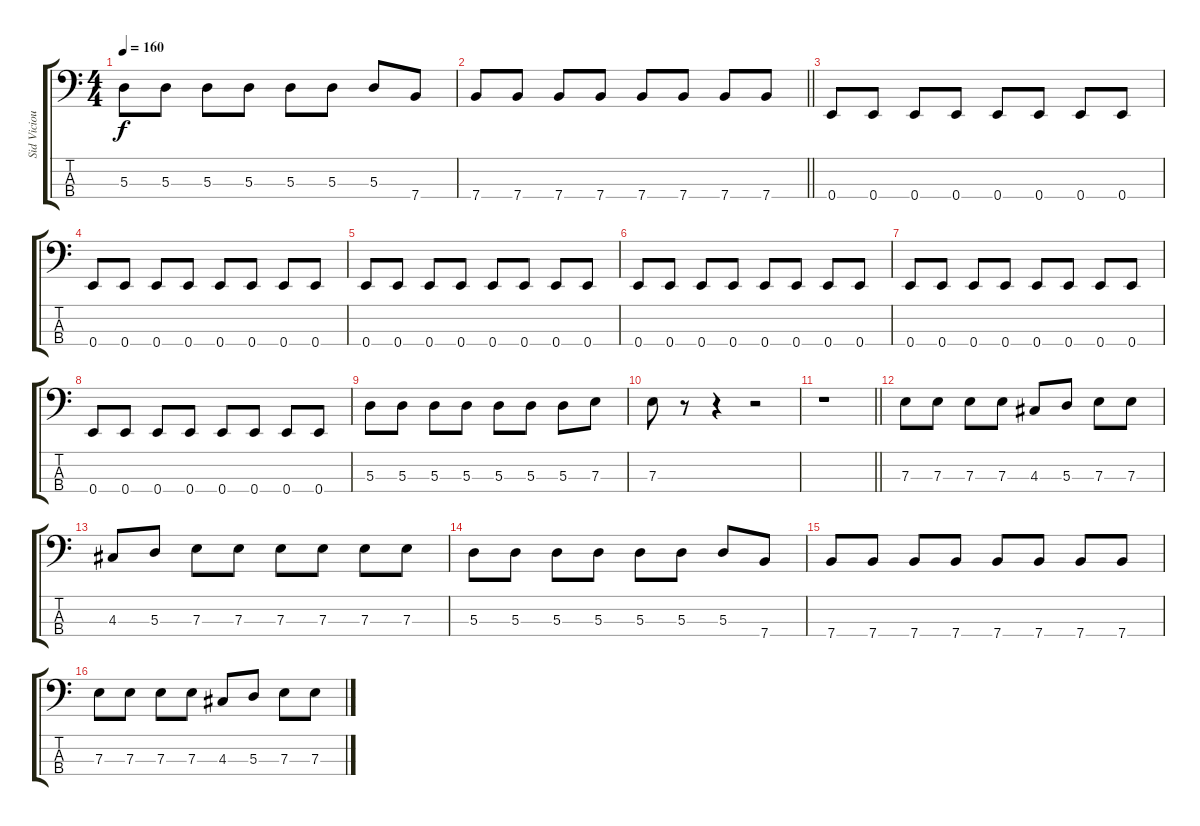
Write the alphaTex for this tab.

\track ("Sid Vicious" "Sid Viciou") {instrument electricbassfinger}
\staff {score tabs}
\tuning (G2 D2 A1 E1) {hide}
\ts (4 4)
\tempo 160
\clef f4
\ks c
5.3.8{dy f} 5.3.8 5.3.8 5.3.8 5.3.8 5.3.8 5.3.8 7.4.8 |
\barLineRight lightlight
7.4.8 7.4.8 7.4.8 7.4.8 7.4.8 7.4.8 7.4.8 7.4.8 |
0.4.8 0.4.8 0.4.8 0.4.8 0.4.8 0.4.8 0.4.8 0.4.8 |
0.4.8 0.4.8 0.4.8 0.4.8 0.4.8 0.4.8 0.4.8 0.4.8 |
0.4.8 0.4.8 0.4.8 0.4.8 0.4.8 0.4.8 0.4.8 0.4.8 |
0.4.8 0.4.8 0.4.8 0.4.8 0.4.8 0.4.8 0.4.8 0.4.8 |
0.4.8 0.4.8 0.4.8 0.4.8 0.4.8 0.4.8 0.4.8 0.4.8 |
0.4.8 0.4.8 0.4.8 0.4.8 0.4.8 0.4.8 0.4.8 0.4.8 |
5.3.8 5.3.8 5.3.8 5.3.8 5.3.8 5.3.8 5.3.8 7.3.8 |
7.3.8 r.8 r.4 r.2 |
\barLineRight lightlight
r.1 |
7.3.8 7.3.8 7.3.8 7.3.8 4.3.8 5.3.8 7.3.8 7.3.8 |
4.3.8 5.3.8 7.3.8 7.3.8 7.3.8 7.3.8 7.3.8 7.3.8 |
5.3.8 5.3.8 5.3.8 5.3.8 5.3.8 5.3.8 5.3.8 7.4.8 |
7.4.8 7.4.8 7.4.8 7.4.8 7.4.8 7.4.8 7.4.8 7.4.8 |
7.3.8 7.3.8 7.3.8 7.3.8 4.3.8 5.3.8 7.3.8 7.3.8
